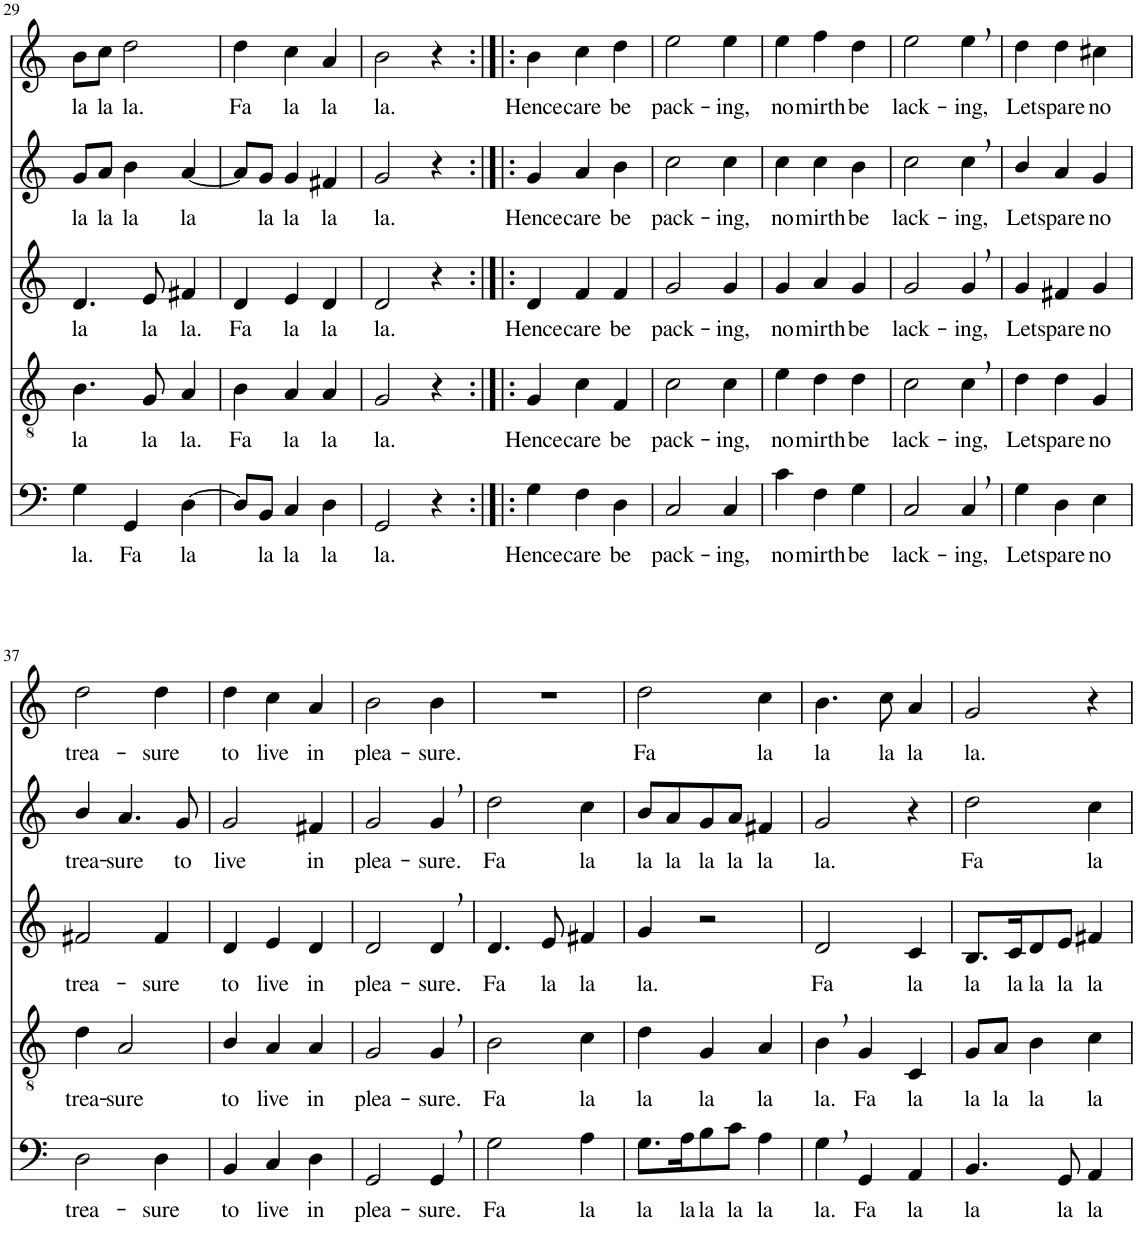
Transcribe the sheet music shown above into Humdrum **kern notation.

**kern	**text	**kern	**text	**kern	**text	**kern	**text	**kern	**text
*part5	*part5	*part4	*part4	*part3	*part3	*part2	*part2	*part1	*part1
*staff5	*staff5	*staff4	*staff4	*staff3	*staff3	*staff2	*staff2	*staff1	*staff1
*I"Bassi	*	*I"Tenor	*	*I"Contralti	*	*I"Soprani I	*	*I"Soprani II	*
!!LO:PB:g=z
*clefF4	*	*clefGv2	*	*clefG2	*	*clefG2	*	*clefG2	*
*	*	*	*	*	*	*Trd1c2	*	*Trd1c2	*
*k[]	*	*k[]	*	*k[]	*	*k[]	*	*k[]	*
*M3/4	*	*M3/4	*	*M3/4	*	*M3/4	*	*M3/4	*
=29	=29	=29	=29	=29	=29	=29	=29	=29	=29
!	!LO:LY:b	!	!LO:LY:b	!	!LO:LY:b	!	!LO:LY:b	!	!LO:LY:b
4G\	la.	4.B\	la	4.d/	la	8g/L	la	8b\L	la
!	!	!	!	!	!	!	!LO:LY:b	!	!LO:LY:b
.	.	.	.	.	.	8a/J	la	8cc\J	la
!	!LO:LY:b	!	!	!	!	!	!LO:LY:b	!	!LO:LY:b
4GG/	Fa	.	.	.	.	4b\	la	2dd\	la.
!	!	!	!LO:LY:b	!	!LO:LY:b	!	!	!	!
.	.	8G/	la	8e/	la	.	.	.	.
!	!LO:LY:b	!	!LO:LY:b	!	!LO:LY:b	!	!LO:LY:b	!	!
[4D\	la	4A/	la.	4f#X/	la.	[4a/	la	.	.
=30	=30	=30	=30	=30	=30	=30	=30	=30	=30
!	!	!	!LO:LY:b	!	!LO:LY:b	!	!	!	!LO:LY:b
8D/L]	.	4B\	Fa	4d/	Fa	8a/L]	.	4dd\	Fa
!	!LO:LY:b	!	!	!	!	!	!LO:LY:b	!	!
8BB/J	la	.	.	.	.	8g/J	la	.	.
!	!LO:LY:b	!	!LO:LY:b	!	!LO:LY:b	!	!LO:LY:b	!	!LO:LY:b
4C/	la	4A/	la	4e/	la	4g/	la	4cc\	la
!	!LO:LY:b	!	!LO:LY:b	!	!LO:LY:b	!	!LO:LY:b	!	!LO:LY:b
4D\	la	4A/	la	4d/	la	4f#X/	la	4a/	la
=31	=31	=31	=31	=31	=31	=31	=31	=31	=31
!	!LO:LY:b	!	!LO:LY:b	!	!LO:LY:b	!	!LO:LY:b	!	!LO:LY:b
2GG/	la.	2G/	la.	2d/	la.	2g/	la.	2b\	la.
4r	.	4r	.	4r	.	4r	.	4r	.
=32:|!|:	=32:|!|:	=32:|!|:	=32:|!|:	=32:|!|:	=32:|!|:	=32:|!|:	=32:|!|:	=32:|!|:	=32:|!|:
!	!LO:LY:b	!	!LO:LY:b	!	!LO:LY:b	!	!LO:LY:b	!	!LO:LY:b
4G\	Hence	4G/	Hence	4d/	Hence	4g/	Hence	4b\	Hence
!	!LO:LY:b	!	!LO:LY:b	!	!LO:LY:b	!	!LO:LY:b	!	!LO:LY:b
4F\	care	4c\	care	4f/	care	4a/	care	4cc\	care
!	!LO:LY:b	!	!LO:LY:b	!	!LO:LY:b	!	!LO:LY:b	!	!LO:LY:b
4D\	be	4F/	be	4f/	be	4b\	be	4dd\	be
=33	=33	=33	=33	=33	=33	=33	=33	=33	=33
!	!LO:LY:b	!	!LO:LY:b	!	!LO:LY:b	!	!LO:LY:b	!	!LO:LY:b
2C/	pack-	2c\	pack-	2g/	pack-	2cc\	pack-	2ee\	pack-
!	!LO:LY:b	!	!LO:LY:b	!	!LO:LY:b	!	!LO:LY:b	!	!LO:LY:b
4C/	-ing,	4c\	-ing,	4g/	-ing,	4cc\	-ing,	4ee\	-ing,
=34	=34	=34	=34	=34	=34	=34	=34	=34	=34
!	!LO:LY:b	!	!LO:LY:b	!	!LO:LY:b	!	!LO:LY:b	!	!LO:LY:b
4c\	no	4e\	no	4g/	no	4cc\	no	4ee\	no
!	!LO:LY:b	!	!LO:LY:b	!	!LO:LY:b	!	!LO:LY:b	!	!LO:LY:b
4F\	mirth	4d\	mirth	4a/	mirth	4cc\	mirth	4ff\	mirth
!	!LO:LY:b	!	!LO:LY:b	!	!LO:LY:b	!	!LO:LY:b	!	!LO:LY:b
4G\	be	4d\	be	4g/	be	4b\	be	4dd\	be
=35	=35	=35	=35	=35	=35	=35	=35	=35	=35
!	!LO:LY:b	!	!LO:LY:b	!	!LO:LY:b	!	!LO:LY:b	!	!LO:LY:b
2C/	lack-	2c\	lack-	2g/	lack-	2cc\	lack-	2ee\	lack-
!	!LO:LY:b	!	!LO:LY:b	!	!LO:LY:b	!	!LO:LY:b	!	!LO:LY:b
4C,/	-ing,	4c,\	-ing,	4g,/	-ing,	4cc,\	-ing,	4ee,\	-ing,
=36	=36	=36	=36	=36	=36	=36	=36	=36	=36
!	!LO:LY:b	!	!LO:LY:b	!	!LO:LY:b	!	!LO:LY:b	!	!LO:LY:b
4G\	Let	4d\	Let	4g/	Let	4b/	Let	4dd\	Let
!	!LO:LY:b	!	!LO:LY:b	!	!LO:LY:b	!	!LO:LY:b	!	!LO:LY:b
4D\	spare	4d\	spare	4f#X/	spare	4a/	spare	4dd\	spare
!	!LO:LY:b	!	!LO:LY:b	!	!LO:LY:b	!	!LO:LY:b	!	!LO:LY:b
4E\	no	4G/	no	4g/	no	4g/	no	4cc#X\	no
!!LO:LB:g=z
=37	=37	=37	=37	=37	=37	=37	=37	=37	=37
!	!LO:LY:b	!	!LO:LY:b	!	!LO:LY:b	!	!LO:LY:b	!	!LO:LY:b
2D\	trea-	4d\	trea-	2f#X/	trea-	4b/	trea-	2dd\	trea-
!	!	!	!LO:LY:b	!	!	!	!LO:LY:b	!	!
.	.	2A/	-sure	.	.	4.a/	-sure	.	.
!	!LO:LY:b	!	!	!	!LO:LY:b	!	!	!	!LO:LY:b
4D\	-sure	.	.	4f#/	-sure	.	.	4dd\	-sure
!	!	!	!	!	!	!	!LO:LY:b	!	!
.	.	.	.	.	.	8g/	to	.	.
=38	=38	=38	=38	=38	=38	=38	=38	=38	=38
!	!LO:LY:b	!	!LO:LY:b	!	!LO:LY:b	!	!LO:LY:b	!	!LO:LY:b
4BB/	to	4B/	to	4d/	to	2g/	live	4dd\	to
!	!LO:LY:b	!	!LO:LY:b	!	!LO:LY:b	!	!	!	!LO:LY:b
4C/	live	4A/	live	4e/	live	.	.	4cc\	live
!	!LO:LY:b	!	!LO:LY:b	!	!LO:LY:b	!	!LO:LY:b	!	!LO:LY:b
4D\	in	4A/	in	4d/	in	4f#X/	in	4a/	in
=39	=39	=39	=39	=39	=39	=39	=39	=39	=39
!	!LO:LY:b	!	!LO:LY:b	!	!LO:LY:b	!	!LO:LY:b	!	!LO:LY:b
2GG/	plea-	2G/	plea-	2d/	plea-	2g/	plea-	2b\	plea-
!	!LO:LY:b	!	!LO:LY:b	!	!LO:LY:b	!	!LO:LY:b	!	!LO:LY:b
4GG,/	-sure.	4G,/	-sure.	4d,/	-sure.	4g,/	-sure.	4b\	-sure.
=40	=40	=40	=40	=40	=40	=40	=40	=40	=40
!	!LO:LY:b	!	!LO:LY:b	!	!LO:LY:b	!	!LO:LY:b	!	!
2G\	Fa	2B\	Fa	4.d/	Fa	2dd\	Fa	2.r	.
!	!	!	!	!	!LO:LY:b	!	!	!	!
.	.	.	.	8e/	la	.	.	.	.
!	!LO:LY:b	!	!LO:LY:b	!	!LO:LY:b	!	!LO:LY:b	!	!
4A\	la	4c\	la	4f#X/	la	4cc\	la	.	.
=41	=41	=41	=41	=41	=41	=41	=41	=41	=41
!	!LO:LY:b	!	!LO:LY:b	!	!LO:LY:b	!	!LO:LY:b	!	!LO:LY:b
8.G\L	la	4d\	la	4g/	la.	8b/L	la	2dd\	Fa
!	!	!	!	!	!	!	!LO:LY:b	!	!
.	.	.	.	.	.	8a/	la	.	.
!	!LO:LY:b	!	!	!	!	!	!	!	!
16A\K	la	.	.	.	.	.	.	.	.
!	!LO:LY:b	!	!LO:LY:b	!	!	!	!LO:LY:b	!	!
8B\	la	4G/	la	2r	.	8g/	la	.	.
!	!LO:LY:b	!	!	!	!	!	!LO:LY:b	!	!
8c\J	la	.	.	.	.	8a/J	la	.	.
!	!LO:LY:b	!	!LO:LY:b	!	!	!	!LO:LY:b	!	!LO:LY:b
4A\	la	4A/	la	.	.	4f#X/	la	4cc\	la
=42	=42	=42	=42	=42	=42	=42	=42	=42	=42
!	!LO:LY:b	!	!LO:LY:b	!	!LO:LY:b	!	!LO:LY:b	!	!LO:LY:b
4G,\	la.	4B,\	la.	2d/	Fa	2g/	la.	4.b\	la
!	!LO:LY:b	!	!LO:LY:b	!	!	!	!	!	!
4GG/	Fa	4G/	Fa	.	.	.	.	.	.
!	!	!	!	!	!	!	!	!	!LO:LY:b
.	.	.	.	.	.	.	.	8cc\	la
!	!LO:LY:b	!	!LO:LY:b	!	!LO:LY:b	!	!	!	!LO:LY:b
4AA/	la	4C/	la	4c/	la	4r	.	4a/	la
=43	=43	=43	=43	=43	=43	=43	=43	=43	=43
!	!LO:LY:b	!	!LO:LY:b	!	!LO:LY:b	!	!LO:LY:b	!	!LO:LY:b
4.BB/	la	8G/L	la	8.B/L	la	2dd\	Fa	2g/	la.
!	!	!	!LO:LY:b	!	!	!	!	!	!
.	.	8A/J	la	.	.	.	.	.	.
!	!	!	!	!	!LO:LY:b	!	!	!	!
.	.	.	.	16c/K	la	.	.	.	.
!	!	!	!LO:LY:b	!	!LO:LY:b	!	!	!	!
.	.	4B\	la	8d/	la	.	.	.	.
!	!LO:LY:b	!	!	!	!LO:LY:b	!	!	!	!
8GG/	la	.	.	8e/J	la	.	.	.	.
!	!LO:LY:b	!	!LO:LY:b	!	!LO:LY:b	!	!LO:LY:b	!	!
4AA/	la	4c\	la	4f#X/	la	4cc\	la	4r	.
=	=	=	=	=	=	=	=	=	=
*-	*-	*-	*-	*-	*-	*-	*-	*-	*-
